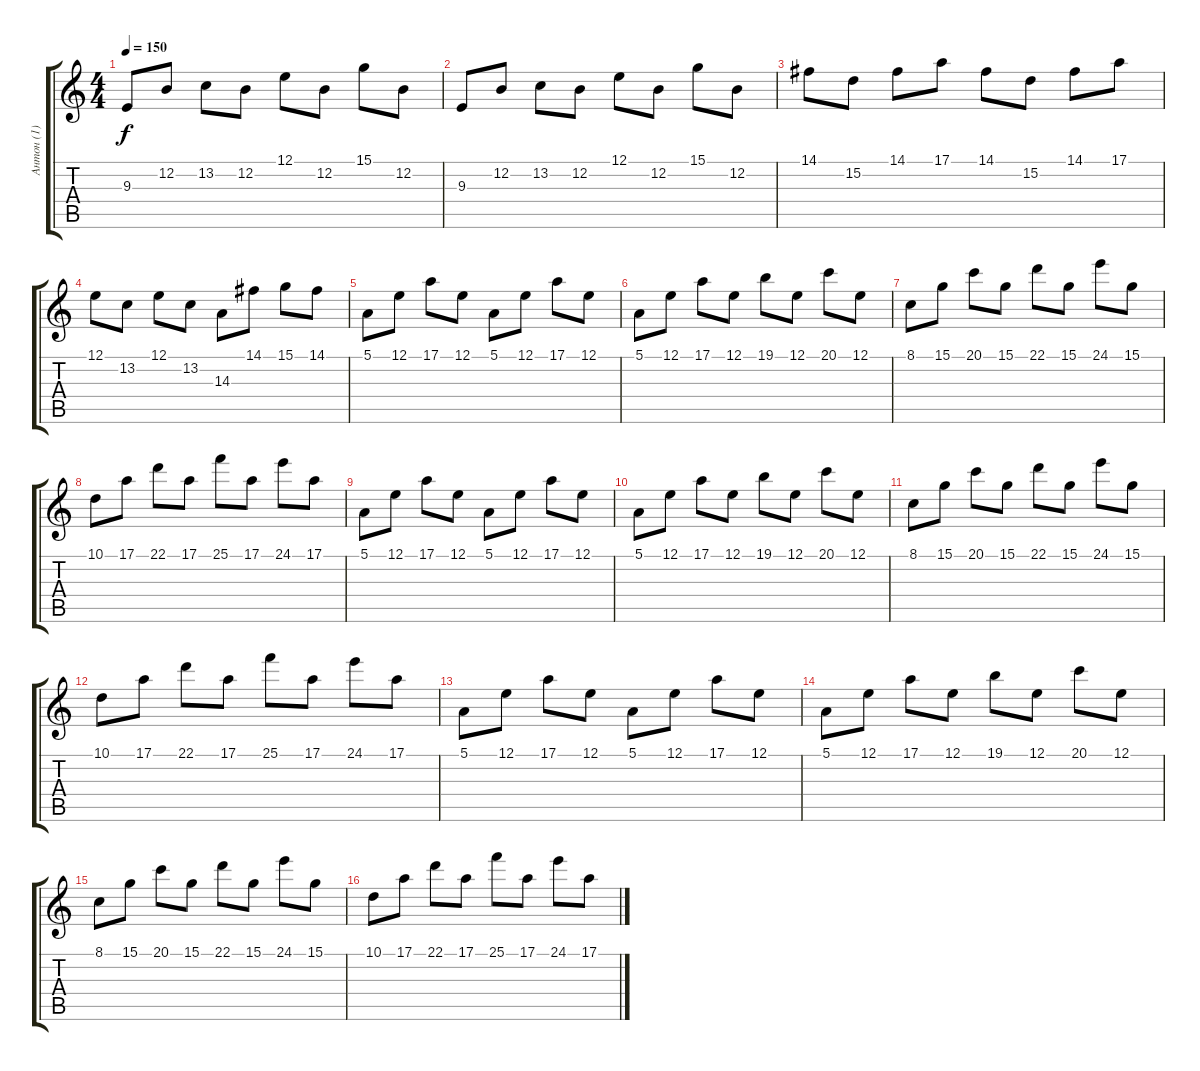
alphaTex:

\track ("Антон (1) - клавиши" "Антон (1) ") {instrument acousticgrandpiano}
\staff {score tabs}
\tuning (E4 B3 G3 D3 A2 E2) {hide}
\ts (4 4)
\tempo 150
\clef g2
\ks c
9.3.8{dy f} 12.2.8 13.2.8 12.2.8 12.1.8 12.2.8 15.1.8 12.2.8 |
9.3.8 12.2.8 13.2.8 12.2.8 12.1.8 12.2.8 15.1.8 12.2.8 |
14.1.8 15.2.8 14.1.8 17.1.8 14.1.8 15.2.8 14.1.8 17.1.8 |
12.1.8 13.2.8 12.1.8 13.2.8 14.3.8 14.1.8 15.1.8 14.1.8 |
5.1.8 12.1.8 17.1.8 12.1.8 5.1.8 12.1.8 17.1.8 12.1.8 |
5.1.8 12.1.8 17.1.8 12.1.8 19.1.8 12.1.8 20.1.8 12.1.8 |
8.1.8 15.1.8 20.1.8 15.1.8 22.1.8 15.1.8 24.1.8 15.1.8 |
10.1.8 17.1.8 22.1.8 17.1.8 25.1.8 17.1.8 24.1.8 17.1.8 |
5.1.8 12.1.8 17.1.8 12.1.8 5.1.8 12.1.8 17.1.8 12.1.8 |
5.1.8 12.1.8 17.1.8 12.1.8 19.1.8 12.1.8 20.1.8 12.1.8 |
8.1.8 15.1.8 20.1.8 15.1.8 22.1.8 15.1.8 24.1.8 15.1.8 |
10.1.8 17.1.8 22.1.8 17.1.8 25.1.8 17.1.8 24.1.8 17.1.8 |
5.1.8 12.1.8 17.1.8 12.1.8 5.1.8 12.1.8 17.1.8 12.1.8 |
5.1.8 12.1.8 17.1.8 12.1.8 19.1.8 12.1.8 20.1.8 12.1.8 |
8.1.8 15.1.8 20.1.8 15.1.8 22.1.8 15.1.8 24.1.8 15.1.8 |
10.1.8 17.1.8 22.1.8 17.1.8 25.1.8 17.1.8 24.1.8 17.1.8
